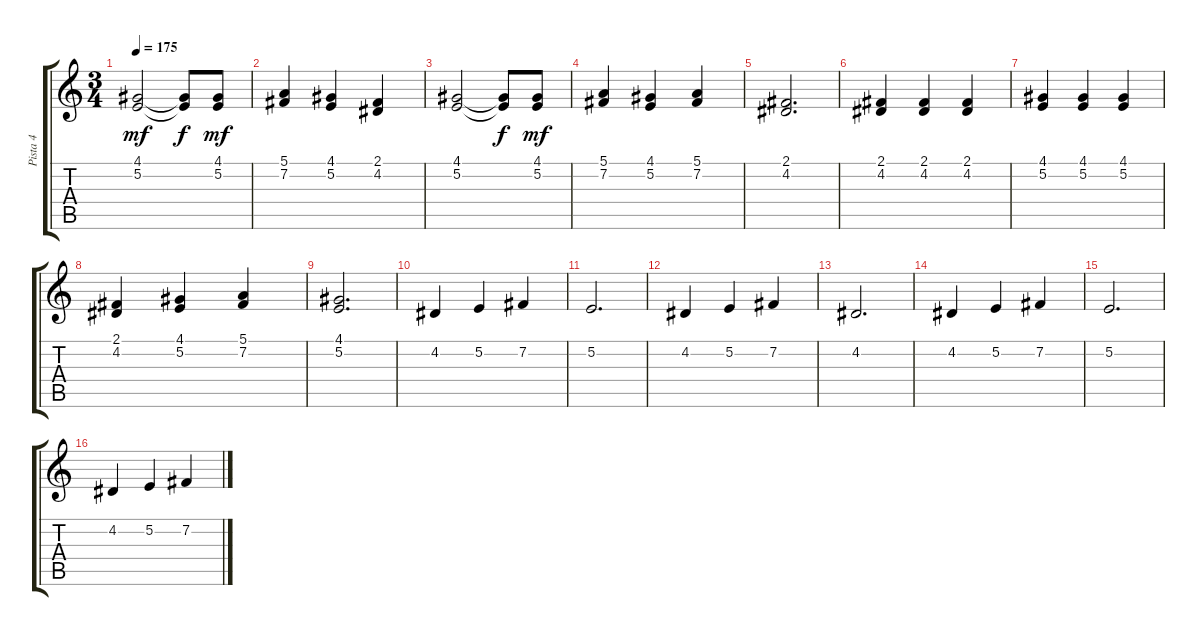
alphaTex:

\track ("Pista 4" "Pista 4") {instrument electricgrandpiano}
\staff {score tabs}
\tuning (E4 B3 G3 D3 A2 E2) {hide}
\ts (3 4)
\tempo 175
\clef g2
\ks c
(4.1 5.2).2{dy mf} (4.1{t} 5.2{t}).8{dy f} (4.1 5.2).8{dy mf} |
(5.1 7.2).4 (4.1 5.2).4 (2.1 4.2).4 |
(4.1 5.2).2 (4.1{t} 5.2{t}).8{dy f} (4.1 5.2).8{dy mf} |
(5.1 7.2).4 (4.1 5.2).4 (5.1 7.2).4 |
(2.1 4.2).2{d} |
(2.1 4.2).4 (2.1 4.2).4 (2.1 4.2).4 |
(4.1 5.2).4 (4.1 5.2).4 (4.1 5.2).4 |
(2.1 4.2).4 (4.1 5.2).4 (5.1 7.2).4 |
(4.1 5.2).2{d} |
4.2.4 5.2.4 7.2.4 |
5.2.2{d} |
4.2.4 5.2.4 7.2.4 |
4.2.2{d} |
4.2.4 5.2.4 7.2.4 |
5.2.2{d} |
4.2.4 5.2.4 7.2.4
